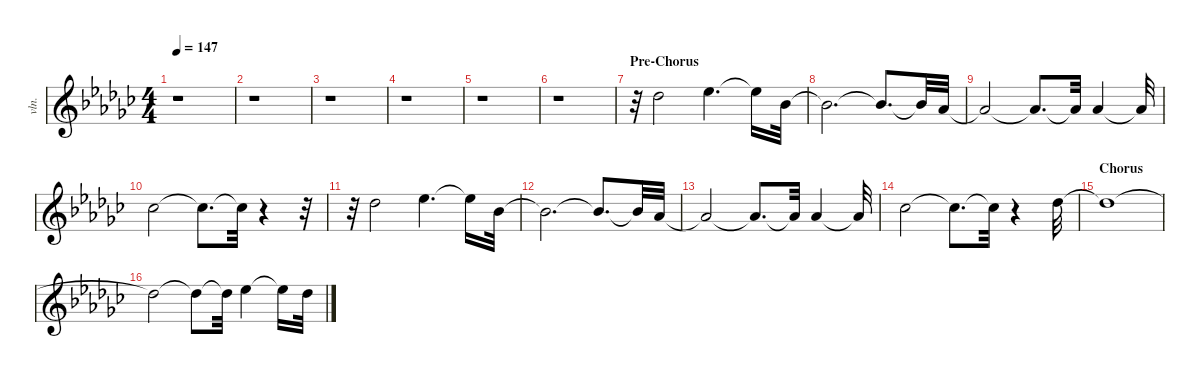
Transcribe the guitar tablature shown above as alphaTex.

\defaultSystemsLayout 8
\hideDynamics
\bracketExtendMode nobrackets
\otherSystemsTrackNameOrientation horizontal
\track ("Keyboards 1-hid" "vln.") {defaultSystemsLayout 4 instrument stringensemble1}
\staff {score}
\tuning (Eb4 Bb3 Gb3 Db3 Ab2 Eb2)
\ts (4 4)
\tempo 147
\clef g2
\ks ebminor
r.1{dy mf beam Down} |
r.1{beam Down} |
r.1{beam Down} |
r.1{beam Down} |
r.1{beam Down} |
r.1{beam Down} |
\section ("" "Pre-Chorus")
r.32{beam Down} 10.1{acc b}.2{dy fff beam Down} 12.1{acc b}.4{d beam Down} 12.1{t acc b}.16{beam Down} 12.2{acc b}.32{beam Down} |
12.2{t acc b}.2{d beam Down} 12.2{t acc b}.8{d beam Up} 12.2{t acc b}.32{beam Up} 5.1{acc b}.32{beam Up} |
5.1{t acc b}.2{beam Up} 5.1{t acc b}.8{d beam Up} 5.1{t acc b}.32{beam Up} 5.1{acc b}.4{beam Up} 5.1{t acc b}.32{beam Up} |
8.1{acc b}.2{beam Down} 8.1{t acc b}.8{d beam Down} 8.1{t acc b}.32{beam Down} r.4{beam Down} r.32{beam Down} |
r.32{beam Down} 10.1{acc b}.2{beam Down} 12.1{acc b}.4{d beam Down} 12.1{t acc b}.16{beam Down} 12.2{acc b}.32{beam Down} |
12.2{t acc b}.2{d beam Down} 12.2{t acc b}.8{d beam Up} 12.2{t acc b}.32{beam Up} 5.1{acc b}.32{beam Up} |
5.1{t acc b}.2{beam Up} 5.1{t acc b}.8{d beam Up} 5.1{t acc b}.32{beam Up} 5.1{acc b}.4{beam Up} 5.1{t acc b}.32{beam Up} |
8.1{acc b}.2{beam Down} 8.1{t acc b}.8{d beam Down} 8.1{t acc b}.32{beam Down} r.4{beam Down} 10.1{acc b}.32{beam Down} |
\section ("" "Chorus")
10.1{t acc b}.1{beam Down} |
10.1{t acc b}.2{beam Down} 10.1{t acc b}.8{beam Down} 10.1{t acc b}.32{beam Down} 12.1{acc b}.4{beam Down} 12.1{t acc b}.16{beam Down} 10.1{acc b}.32{beam Down}
